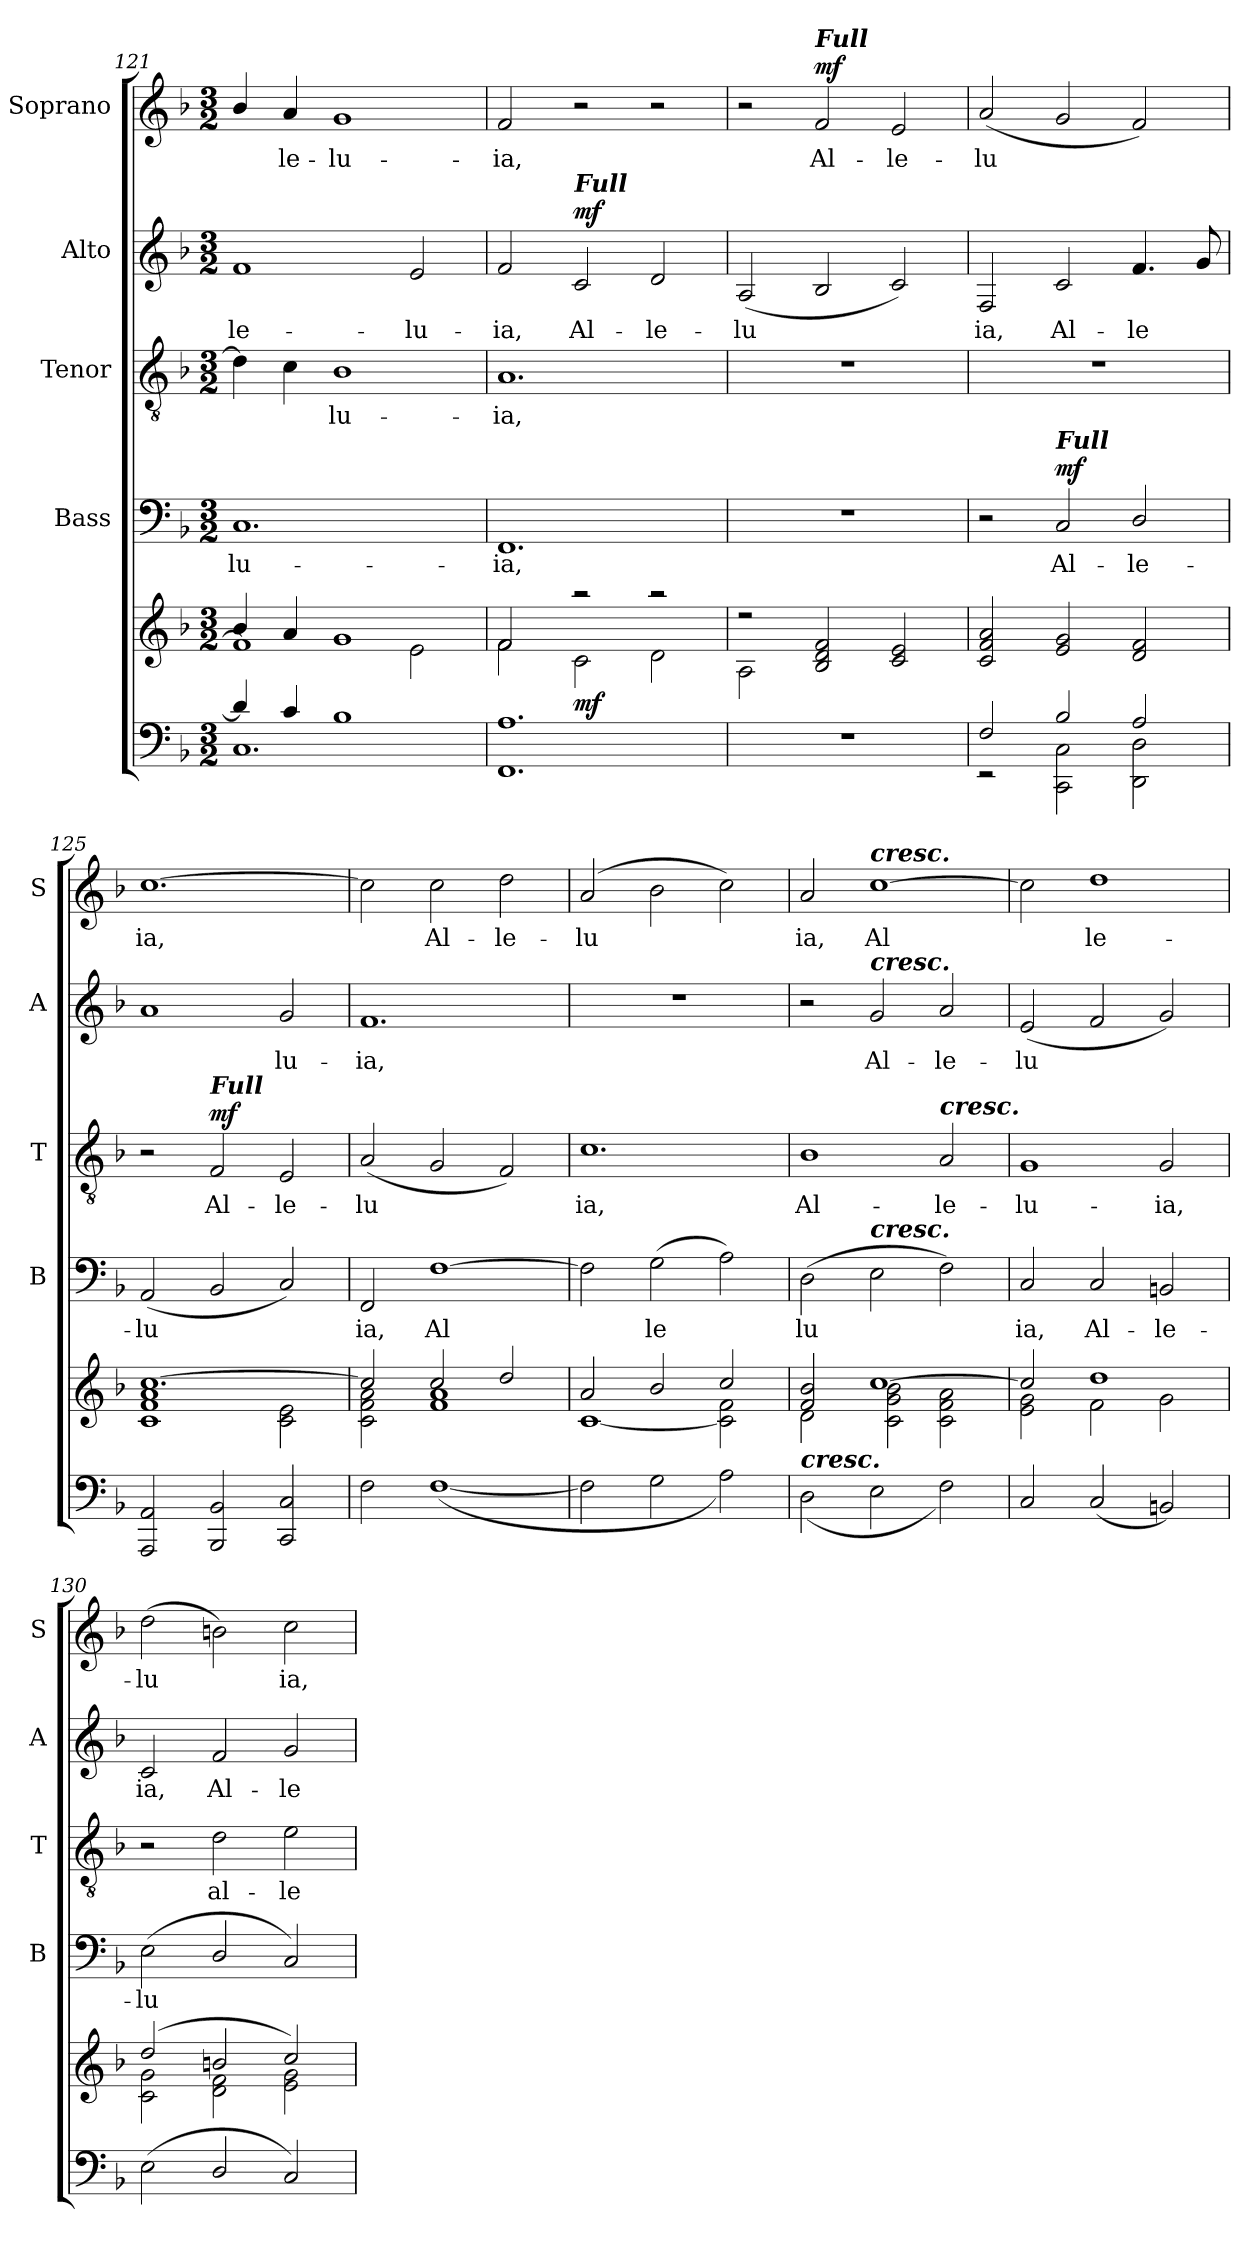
**kern	**kern	**dynam	**kern	**text	**dynam	**kern	**text	**dynam	**kern	**text	**dynam	**kern	**text	**dynam
*part6	*part5	*part5	*part4	*part4	*part4	*part3	*part3	*part3	*part2	*part2	*part2	*part1	*part1	*part1
*staff6	*staff5	*staff5	*staff4	*staff4	*staff4	*staff3	*staff3	*staff3	*staff2	*staff2	*staff2	*staff1	*staff1	*staff1
*	*	*	*I"Bass	*	*	*I"Tenor	*	*	*I"Alto	*	*	*I"Soprano	*	*
*	*	*	*I'B	*	*	*I'T	*	*	*I'A	*	*	*I'S	*	*
*clefF4	*clefG2	*	*clefF4	*	*	*clefGv2	*	*	*clefG2	*	*	*clefG2	*	*
*k[b-]	*k[b-]	*	*k[b-]	*	*	*k[b-]	*	*	*k[b-]	*	*	*k[b-]	*	*
*F:	*F:	*	*F:	*	*	*F:	*	*	*F:	*	*	*F:	*	*
*M3/2	*M3/2	*	*M3/2	*	*	*M3/2	*	*	*M3/2	*	*	*M3/2	*	*
=121	=121	=121	=121	=121	=121	=121	=121	=121	=121	=121	=121	=121	=121	=121
*^	*^	*	*	*	*	*	*	*	*	*	*	*	*	*
!	!	!	!	!	!	!LO:LY:b	!	!	!	!	!	!LO:LY:b	!	!	!	!
4d/]	1.C	4b-/	1f]	.	1.C	-lu-	.	4d\]	.	.	1f	-le-	.	4b-/	.	.
!	!	!	!	!	!	!	!	!	!	!	!	!	!	!	!LO:LY:b	!
4c/	.	4a/	.	.	.	.	.	4c\	.	.	.	.	.	4a/	le-	.
!	!	!	!	!	!	!	!	!	!LO:LY:b	!	!	!	!	!	!LO:LY:b	!
1B-	.	1g	.	.	.	.	.	1B-	lu-	.	.	.	.	1g	-lu-	.
!	!	!	!	!	!	!	!	!	!	!	!	!LO:LY:b	!	!	!	!
.	.	.	2e\	.	.	.	.	.	.	.	2e/	-lu-	.	.	.	.
=122	=122	=122	=122	=122	=122	=122	=122	=122	=122	=122	=122	=122	=122	=122	=122	=122
!	!	!	!	!	!	!LO:LY:b	!	!	!LO:LY:b	!	!	!LO:LY:b	!	!	!LO:LY:b	!
1.A	1.FF	2f/	2f\	.	1.FF	-ia,	.	1.A	-ia,	.	2f/	-ia,	.	2f/	-ia,	.
!	!	!	!	!	!	!	!	!	!	!	!LO:TX:a:Bi:t=Full	!	!	!	!	!
!	!	!	!	!LO:DY:b	!	!	!	!	!	!	!	!LO:LY:b	!LO:DY:b	!	!	!
.	.	2raa	2c\	mf	.	.	.	.	.	.	2c/	Al-	mf	2r	.	.
!	!	!	!	!	!	!	!	!	!	!	!	!LO:LY:b	!	!	!	!
.	.	2raa	2d\	.	.	.	.	.	.	.	2d/	-le-	.	2r	.	.
*v	*v	*	*	*	*	*	*	*	*	*	*	*	*	*	*	*
=123	=123	=123	=123	=123	=123	=123	=123	=123	=123	=123	=123	=123	=123	=123	=123
!	!	!	!	!	!	!	!	!	!	!	!LO:LY:b	!	!	!	!
1.r	2r	2A\	.	1.r	.	.	1.r	.	.	(<2A/	-lu­	.	2r	.	.
!	!	!	!	!	!	!	!	!	!	!	!	!	!LO:TX:a:Bi:t=Full	!	!
!	!	!	!	!	!	!	!	!	!	!	!	!	!	!LO:LY:b	!LO:DY:b
.	2B-/ 2d/ 2f/	1ryy	.	.	.	.	.	.	.	2B-/	.	.	2f/	Al-	mf
!	!	!	!	!	!	!	!	!	!	!	!	!	!	!LO:LY:b	!
.	2c/ 2e/	.	.	.	.	.	.	.	.	2c/)	.	.	2e/	-le-	.
*	*v	*v	*	*	*	*	*	*	*	*	*	*	*	*	*
!!LO:LB:g=z
=124	=124	=124	=124	=124	=124	=124	=124	=124	=124	=124	=124	=124	=124	=124
*^	*	*	*	*	*	*	*	*	*	*	*	*	*	*
!	!	!	!	!	!	!	!	!	!	!	!LO:LY:b	!	!	!LO:LY:b	!
2F/	2rEE	2c/ 2f/ 2a/	.	2r	.	.	1.r	.	.	2F/	ia,	.	(<2a/	-lu­	.
!	!	!	!	!LO:TX:a:Bi:t=Full	!	!	!	!	!	!	!	!	!	!	!
!	!	!	!	!	!LO:LY:b	!LO:DY:b	!	!	!	!	!LO:LY:b	!	!	!	!
2B-/	2CC\ 2C\	2e/ 2g/	.	2C/	Al-	mf	.	.	.	2c/	Al-	.	2g/	.	.
!	!	!	!	!	!LO:LY:b	!	!	!	!	!	!LO:LY:b	!	!	!	!
2A/	2DD\ 2D\	2d/ 2f/	.	2D/	-le-	.	.	.	.	4.f/	-le­	.	2f/)	.	.
.	.	.	.	.	.	.	.	.	.	8g/	.	.	.	.	.
!!LO:PB:g=z
=125	=125	=125	=125	=125	=125	=125	=125	=125	=125	=125	=125	=125	=125	=125	=125
*	*	*^	*	*	*	*	*	*	*	*	*	*	*	*	*
!	!	!	!	!	!	!LO:LY:b	!	!	!	!	!	!	!	!	!LO:LY:b	!
1.ryy	2AAA/ 2AA/	[1.cc	1c 1f 1a	.	(<2AA/	-lu­	.	2r	.	.	1a	.	.	[1.cc	ia,	.
!	!	!	!	!	!	!	!	!LO:TX:a:Bi:t=Full	!	!	!	!	!	!	!	!
!	!	!	!	!	!	!	!	!	!LO:LY:b	!LO:DY:b	!	!	!	!	!	!
.	2BBB-/ 2BB-/	.	.	.	2BB-/	.	.	2F/	Al-	mf	.	.	.	.	.	.
!	!	!	!	!	!	!	!	!	!LO:LY:b	!	!	!LO:LY:b	!	!	!	!
.	2CC/ 2C/	.	2c\ 2e\	.	2C/)	.	.	2E/	-le-	.	2g/	lu-	.	.	.	.
=126	=126	=126	=126	=126	=126	=126	=126	=126	=126	=126	=126	=126	=126	=126	=126	=126
!	!	!	!	!	!	!LO:LY:b	!	!	!LO:LY:b	!	!	!LO:LY:b	!	!	!	!
1.ryy	2F\	2cc/]	2c\ 2f\ 2a\	.	2FF/	ia,	.	(<2A/	-lu­	.	1.f	-ia,	.	2cc\]	.	.
!	!	!	!	!	!	!LO:LY:b	!	!	!	!	!	!	!	!	!LO:LY:b	!
.	(>[1F	2cc/	1f 1a	.	[1F	Al­	.	2G/	.	.	.	.	.	2cc\	Al-	.
!	!	!	!	!	!	!	!	!	!	!	!	!	!	!	!LO:LY:b	!
.	.	2dd/	.	.	.	.	.	2F/)	.	.	.	.	.	2dd\	-le-	.
=127	=127	=127	=127	=127	=127	=127	=127	=127	=127	=127	=127	=127	=127	=127	=127	=127
!	!	!	!	!	!	!	!	!	!LO:LY:b	!	!	!	!	!	!LO:LY:b	!
1.ryy	2F\]	2a/	[1c	.	2F\]	.	.	1.c	ia,	.	1.r	.	.	(>2a/	-lu­	.
!	!	!	!	!	!	!LO:LY:b	!	!	!	!	!	!	!	!	!	!
.	2G\	2b-/	.	.	(>2G\	le­	.	.	.	.	.	.	.	2b-\	.	.
.	2A\)	2cc/	2c\] 2f\	.	2A\)	.	.	.	.	.	.	.	.	2cc\)	.	.
=128	=128	=128	=128	=128	=128	=128	=128	=128	=128	=128	=128	=128	=128	=128	=128	=128
!LO:TX:a:Bi:t=cresc.	!	!	!	!	!	!	!	!	!	!	!	!	!	!	!	!
!	!	!	!	!	!	!LO:LY:b	!	!	!LO:LY:b	!	!	!	!	!	!LO:LY:b	!
1.ryy	(>2D\	2f/ 2b-/	2d\	.	(>2D\	lu­	.	1B-	Al-	.	2r	.	.	2a/	ia,	.
!	!	!	!	!	!	!	!	!	!	!	!	!	!	!LO:TX:a:Bi:t=cresc.	!	!
!	!	!	!	!	!	!	!	!	!	!	!LO:TX:a:Bi:t=cresc.	!	!	!	!	!
!	!	!	!	!	!LO:TX:a:Bi:t=cresc.	!	!	!	!	!	!	!	!	!	!	!
!	!	!	!	!	!	!	!	!	!	!	!	!LO:LY:b	!	!	!LO:LY:b	!
.	2E\	[1cc	2c\ 2g\ 2b-\	.	2E\	.	.	.	.	.	2g/	Al-	.	[1cc	Al­	.
!	!	!	!	!	!	!	!	!LO:TX:a:Bi:t=cresc.	!	!	!	!	!	!	!	!
!	!	!	!	!	!	!	!	!	!LO:LY:b	!	!	!LO:LY:b	!	!	!	!
.	2F\)	.	2c\ 2f\ 2a\	.	2F\)	.	.	2A/	-le-	.	2a/	-le-	.	.	.	.
=129	=129	=129	=129	=129	=129	=129	=129	=129	=129	=129	=129	=129	=129	=129	=129	=129
!	!	!	!	!	!	!LO:LY:b	!	!	!LO:LY:b	!	!	!LO:LY:b	!	!	!	!
1.ryy	2C/	2cc/]	2e\ 2g\	.	2C/	ia,	.	1G	-lu-	.	(<2e/	-lu­	.	2cc\]	.	.
!	!	!	!	!	!	!LO:LY:b	!	!	!	!	!	!	!	!	!LO:LY:b	!
.	(<2C/	1dd	2f\	.	2C/	Al-	.	.	.	.	2f/	.	.	1dd	le-	.
!	!	!	!	!	!	!LO:LY:b	!	!	!LO:LY:b	!	!	!	!	!	!	!
.	2BBn/)	.	2g\	.	2BBn/	-le-	.	2G/	-ia,	.	2g/)	.	.	.	.	.
=130	=130	=130	=130	=130	=130	=130	=130	=130	=130	=130	=130	=130	=130	=130	=130	=130
!	!	!	!	!	!	!LO:LY:b	!	!	!	!	!	!LO:LY:b	!	!	!LO:LY:b	!
1.ryy	(<2E\	(>2dd/	2c\ 2g\	.	(<2E\	-lu­	.	2r	.	.	2c/	ia,	.	(>2dd\	-lu	.
!	!	!	!	!	!	!	!	!	!LO:LY:b	!	!	!LO:LY:b	!	!	!	!
.	2D/	2bn/	2d\ 2f\	.	2D/	.	.	2d\	al-	.	2f/	Al-	.	2bn\)	.	.
!	!	!	!	!	!	!	!	!	!LO:LY:b	!	!	!LO:LY:b	!	!	!LO:LY:b	!
.	2C/)	2cc/)	2e\ 2g\	.	2C/)	.	.	2e\	-le­	.	2g/	-le­	.	2cc\	ia,	.
*v	*v	*	*	*	*	*	*	*	*	*	*	*	*	*	*	*
*	*v	*v	*	*	*	*	*	*	*	*	*	*	*	*	*
=	=	=	=	=	=	=	=	=	=	=	=	=	=	=
*-	*-	*-	*-	*-	*-	*-	*-	*-	*-	*-	*-	*-	*-	*-
